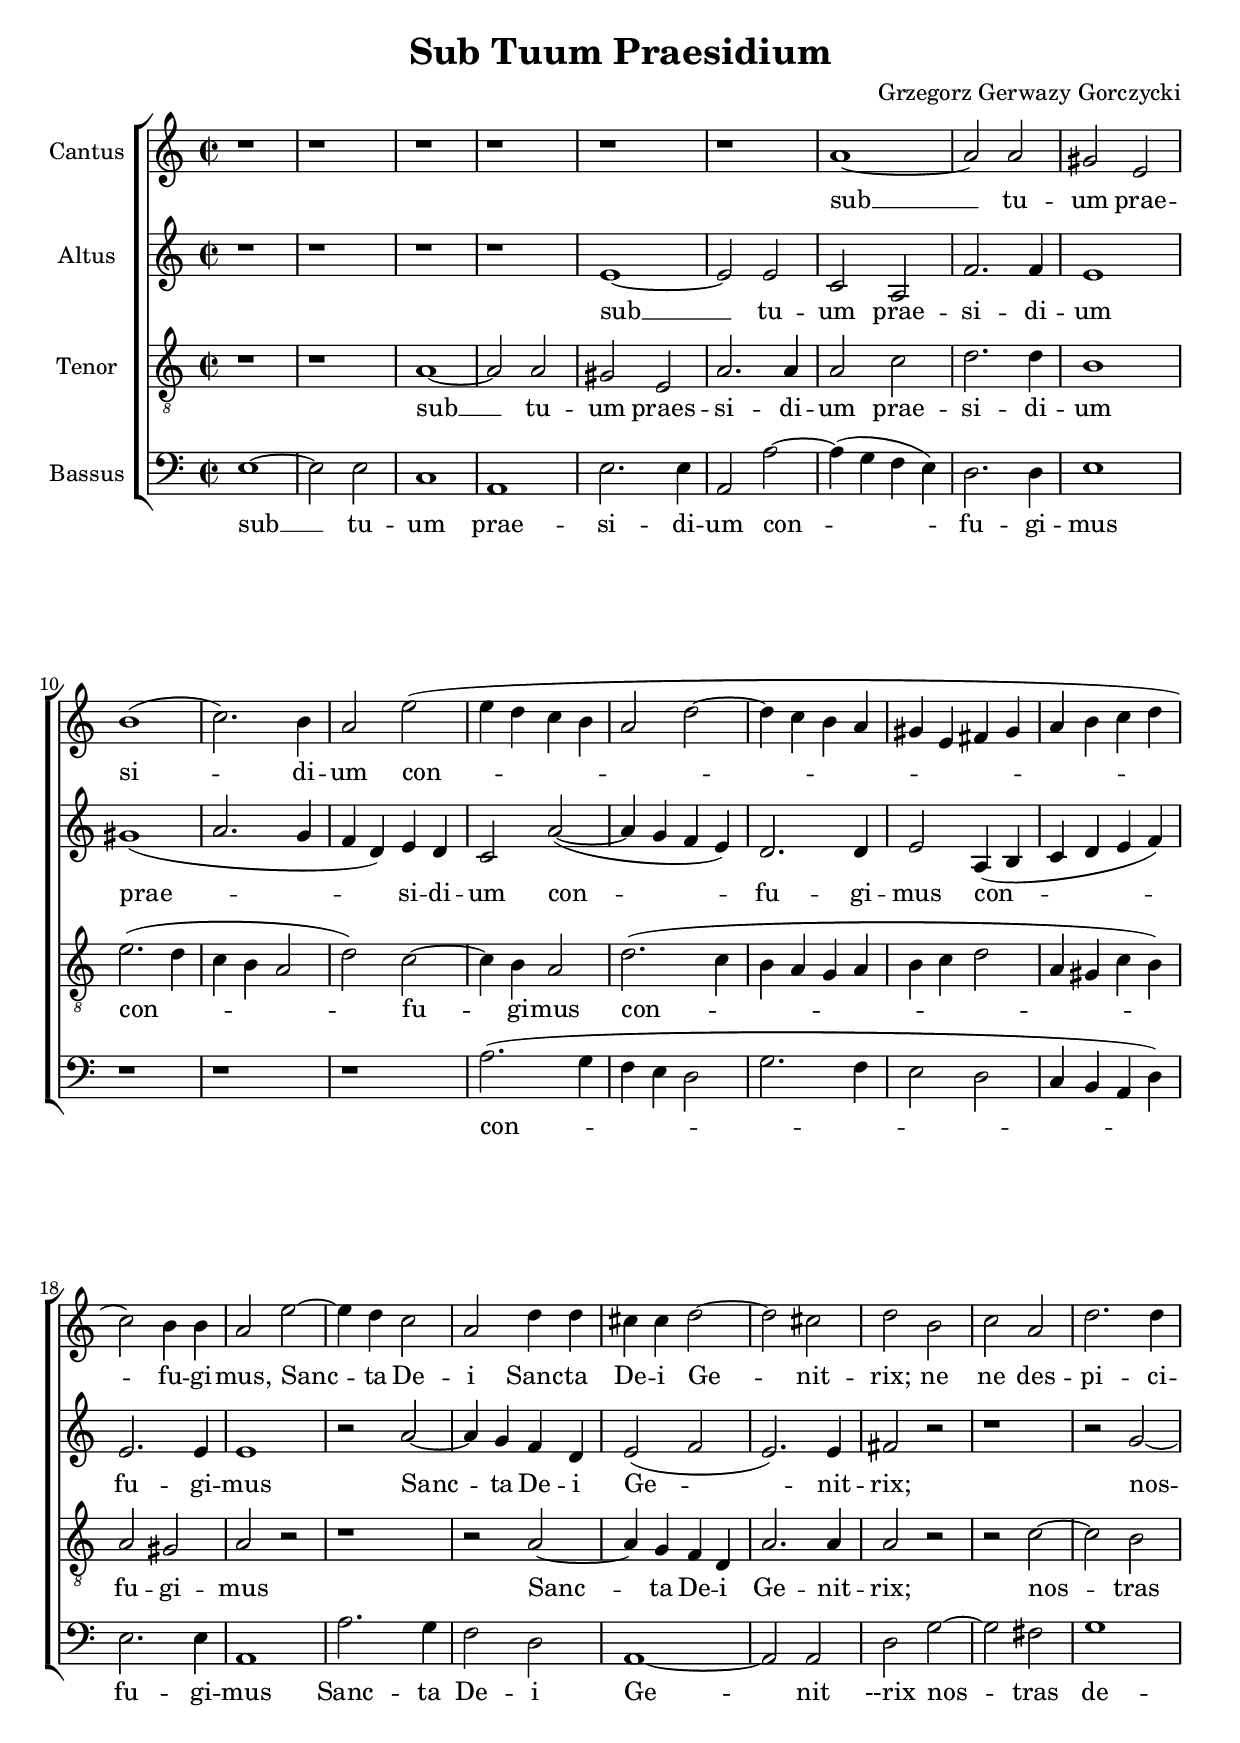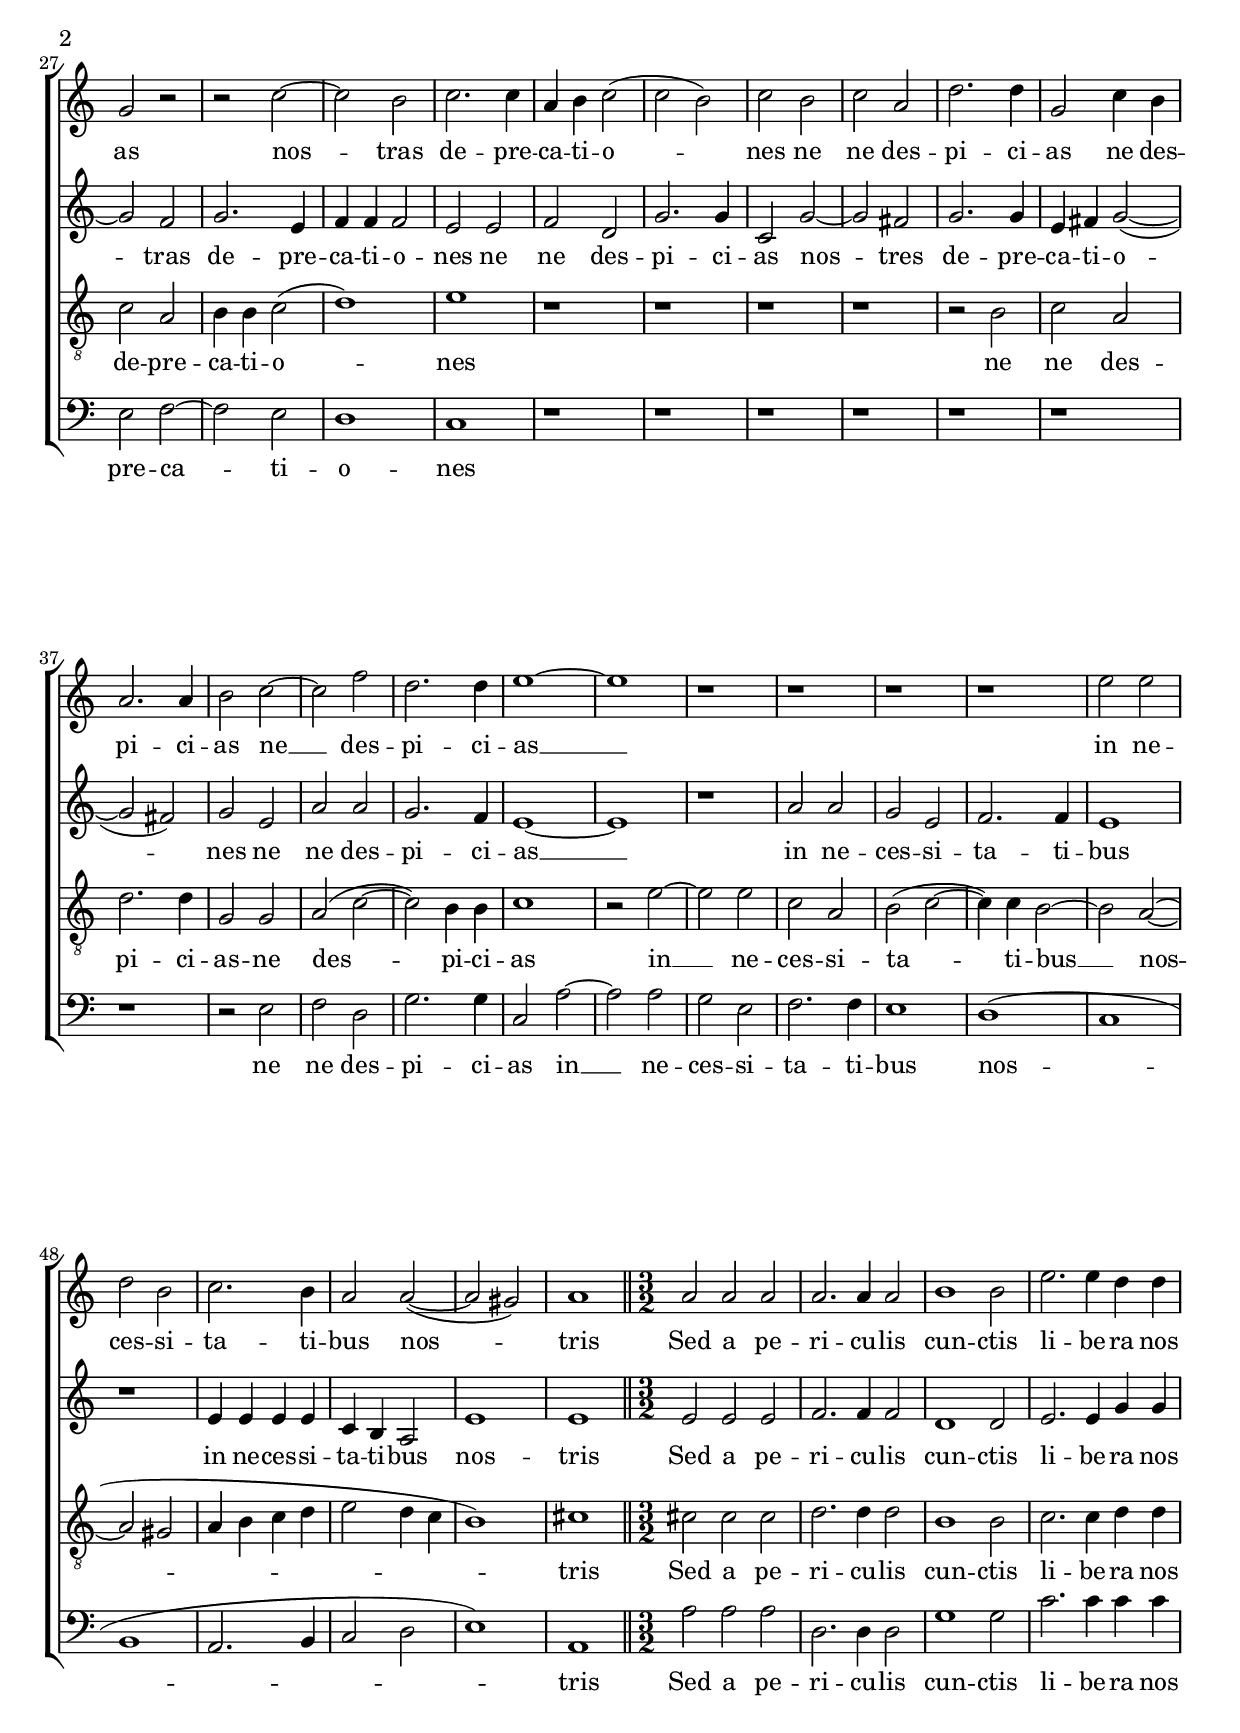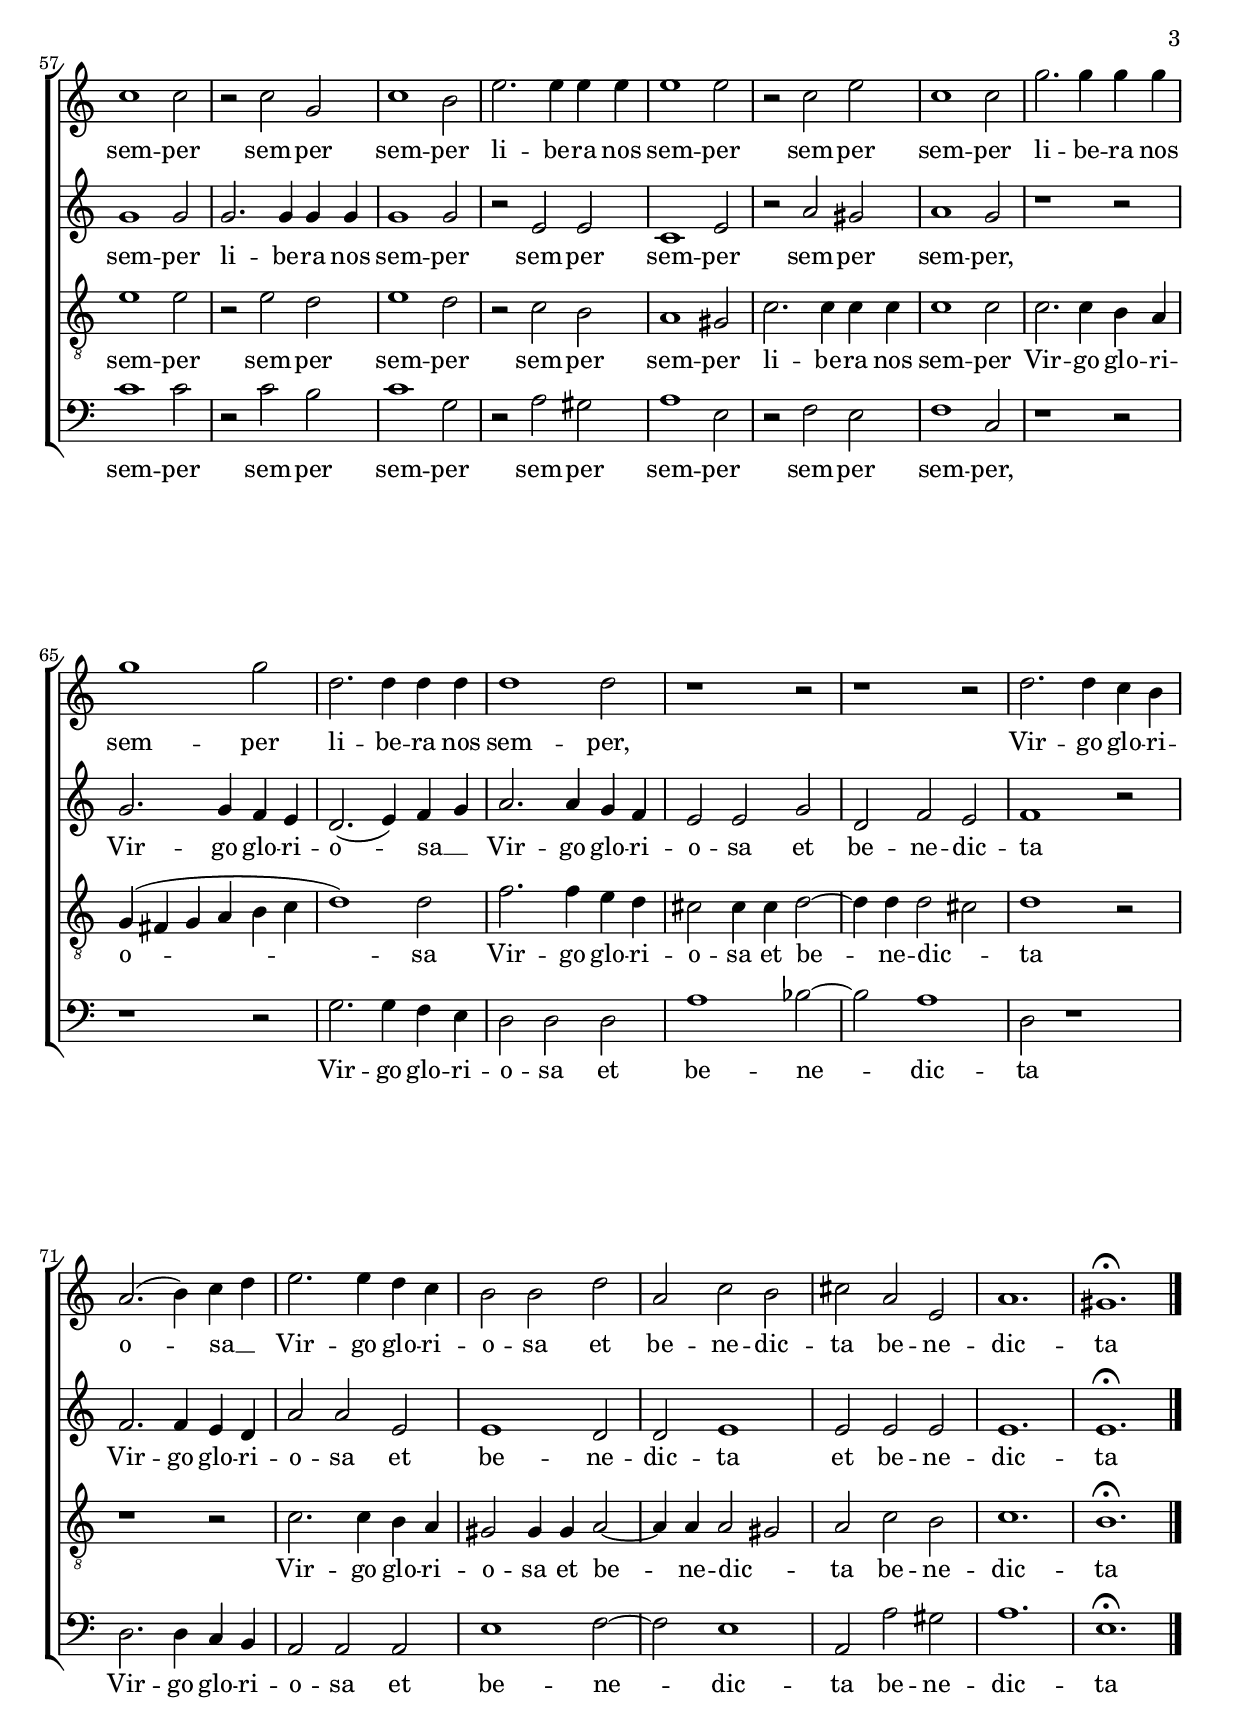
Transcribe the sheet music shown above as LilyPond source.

\version "2.18.2"
\header {
	title = "Sub Tuum Praesidium"
	composer = "Grzegorz Gerwazy Gorczycki"
}
global = {
  \key c \major
  \time 2/2
  % What does this do?
  %\dynamicUp
  % Not working yet
  %\set Score.currentBarNumber = #1
  %\set Score.barNumberVisibility = #(every-nth-bar-number-visible 5)
}
sopranonotes = \relative c'' {
	r1 | r1 | r1 | r1 | r1 |
    r1 | a1 ~ | a2 a2 | gis2 e2 | b'1( |
    c2.) b4 | a2 e'2( | e4 d4 c4 b4 | a2 d2 ~ | d4 c4 b4 a4 |  
    gis4 e4 fis4 gis4 | a4 b c4 d4 | c2) b4 b4 | a2 e'2 ~ | e4 d4 c2 |
    a2 d4 d4 | cis4 cis4 d2 ~ | d2 cis2 | d2 b2 | c2 a2 |
    d2. d4 | g,2 r2 | r2 c2 ~ | c2 b2 | c2. c4 |
    a4 b4 c2(  | c2 b2) | c2 b2 | c2 a2 | d2. d4 |
    g,2 c4 b4 | a2. a4 | b2 c2 ~ | c2 f2 | d2. d4 |
    e1 ~ | e1 | r1 | r1 | r1 |
    r1 | e2 e2 | d2 b2 | c2. b4 | a2 a2( ~ |
    a2 gis2) | a1 \bar "||"
    \time 3/2
    a2 a2 a2 | a2. a4 a2 | b1 b2 |
    e2. e4 d4 d4 | c1 c2 | r2 c2 g2 | c1 b2 | e2. e4 e4 e4 | 
    e1 e2 | r2 c2 e2 | c1 c2 | g'2. g4 g4 g4 | g1 g2 | 
    d2. d4 d4 d4 | d1 d2 | r1 r2 | r1 r2 | d2. d4 c4 b4 |
    a2.( b4) c4 ~ d4 | e2. e4 d4 c4 | b2 b2 d2 | a2 c2 b2 | cis2 a2 e2 |
    a1. | gis1.\fermata \bar "|."
}
sopranowords = \lyricmode {
	sub __ tu -- um prae -- si -- di -- um con -- % bar 12
    fu -- gi -- mus, Sanc -- ta De -- i Sanc -- ta De -- i % bar 22
    Ge -- nit -- rix; ne ne des -- pi -- ci -- as nos -- tras %bar 29
    de -- pre -- ca -- ti -- o -- nes ne ne des -- pi -- ci -- as %bar 36
    ne des -- pi -- ci -- as ne __ des -- pi -- ci -- as __ %bar 42 
    in ne -- ces -- si -- ta -- ti -- bus nos -- tris % Taktwechsel
    Sed a pe -- ri -- cu -- lis cun -- ctis li -- be -- ra nos sem -- per % b57
    sem -- per sem -- per li -- be -- ra nos sem -- per sem -- per %bar 62
    sem -- per li -- be -- ra nos sem -- per li -- be -- ra nos %bar 67
    sem -- per, Vir -- go glo -- ri -- o -- sa __ Vir -- go glo -- ri -- %b72
    o -- sa et be -- ne -- dic -- ta be -- ne -- dic -- ta

}
altonotes = \relative c' {
	r1 | r1 | r1 | r1 | e1 ~ |
	e2 e2 | c2 a2 | f'2. f4 | e1 | gis1( |
    a2. g4 | f4 d4) e4 d4 | c2 a'2( ~ | a4 g4 f4 e4) | d2. d4 |
    e2 a,4( b4 | c4 d4 e4 f4) | e2. e4 | e1 | r2 a2 ~ |
    a4 g4 f4 d4 | e2( f2 | e2.) e4 | fis2 r2 | r1 |
    r2 g2 ~ | g2 f2 | g2. e4 | f4 f4 f2 | e2 e2 | 
    f2 d2 | g2. g4 | c,2 g'2 ~ | g2 fis2 | g2. g4 |
    e4 fis4 g2( ~| g2 fis2) | g2 e2 | a2 a2 | g2. f4 | 
    e1 ~ | e1 | r1 | a2 a2 | g2 e2 |
    f2. f4 | e1 | r1 | e4 e4 e4 e4 | c4 b4 a2 |
    e'1 | e1 |
    \time 3/2
    e2 e2 e2 | f2. f4 f2 | d1 d2 |
    e2. e4 g4 g4 | g1 g2 | g2. g4 g4 g4 | g1 g2 | r2 e2 e2 |
    c1 e2 | r2 a2 gis2 | a1 g2 | r1 r2 | g2. g4 f4 e4 |
    d2.( e4) f4 ~ g4 | a2. a4 g4 f4 | e2 e2 g2 | d2 f2 e2 | f1 r2 |
    f2. f4 e4 d4 | a'2 a2 e2 | e1 d2 | d2 e1 | e2 e2 e2 |
    e1. | e1.\fermata |
}
altowords = \lyricmode {
	sub __ tu -- um prae -- si -- di -- um prae -- % bar 7 
    si -- di -- um con -- fu -- gi -- % bar 15
    mus con -- fu -- gi -- mus Sanc -- ta De -- i Ge -- nit -- rix; %bar 24 
    nos -- tras de -- pre -- ca -- ti -- o -- nes ne %bar30
    ne des -- pi -- ci -- as nos -- tres de -- pre -- ca -- ti -- o -- %bar36
    nes ne ne des -- pi -- ci -- as __ in ne -- ces -- si -- ta -- ti -- bus %b46
    in ne -- ces -- si -- ta -- ti -- bus nos -- tris %Taktwechsel
    Sed a pe -- ri -- cu -- lis cun -- ctis li -- be -- ra nos sem -- per %b57
    li -- be -- ra nos sem -- per sem -- per sem -- per sem -- per %bar 62
    sem -- per, Vir -- go glo -- ri -- o -- sa __ Vir -- go glo -- ri -- %b67
    o -- sa et be -- ne -- dic -- ta Vir -- go glo -- ri -- o -- sa et %bar 72
    be -- ne -- dic -- ta et be -- ne -- dic -- ta

}
tenornotes = \relative c' {
  \clef "G_8"
	r1 |  r1 | a1 ~ | a2 a2 | gis2 e2 |
	a2. a4 | a2 c2 | d2. d4 | b1 | e2.( d4 |
    c4 b4 a2 | d2) c2 ~ | c4 b4 a2 | d2.( c4 | b4 a4 g4 a4 |
    b4 c4 d2 | a4 gis4 c4 b4) | a2 gis2 | a2 r2 | r1 |
    r2 a2 ~| a4 g4 f4 d4 | a'2. a4 | a2 r2 | r2 c2 ~ |
    c2 b2 | c2 a2 | b4 b4 c2( | d1) | e1 |
    r1 | r1 | r1 | r1 | r2 b2 |
    c2 a2 | d2. d4 | g,2 g2 | a2( c2 ~ | c2) b4 b4 |
    c1 | r2 e2 ~ | e2 e2 | c2 a2 | b2( c2 ~ |
    c4) c4 b2 ~ | b2 a2( ~ | a2 gis2 | a4 b4 c4 d4 | e2 d4 c4 |
    b1) | cis1 |
    \time 3/2
    cis2 cis2 cis2 | d2. d4 d2 | b1 b2 |
    c2. c4 d4 d4 | e1 e2 | r2 e2 d2 | e1 d2 | r2 c2 b2 |
    a1 gis2 | c2. c4 c4 c4 | c1 c2 | c2. c4 b4 a4 | g4( fis4 g4 a4 b4 c4 |
    d1) d2 | f2. f4 e4 d4 | cis2 cis4 cis4 d2 ~ | d4 d4 d2 ~ cis2| d1 r2 |
    r1 r2 | c2. c4 b4 a4 | gis2 gis4 gis4 a2 ~ | a4 a4 a2 ~ gis2 | a2 c2 b2 |
    c1. | b1.\fermata |
}
tenorwords = \lyricmode {
	sub __ tu -- um praes -- si -- di -- um prae -- si -- di -- um %bar9 
    con -- fu -- gi -- mus con -- fu -- gi -- mus %bar 19
    Sanc -- ta De -- i Ge -- nit -- rix; nos -- tras de -- pre -- ca -- %bar28
    ti -- o -- nes ne ne des -- pi -- ci -- as -- ne des -- pi -- ci -- as %b41
    in __ ne -- ces -- si -- ta -- ti -- bus __ nos -- tris % Taktwechsel
    Sed a pe -- ri -- cu -- lis cun -- ctis li -- be -- ra nos sem -- per %b57
    sem -- per sem -- per sem -- per sem -- per li -- be -- ra nos
    sem -- per Vir -- go %bar 64 
    glo -- ri -- o -- sa Vir -- go glo -- ri -- o -- sa et %bar 68
    be -- ne -- dic -- ta Vir -- go glo -- ri -- o -- sa et %bar73
    be -- ne -- dic -- ta be -- ne -- dic -- ta


}
bassnotes = \relative c {
  \clef bass
	e1 ~ | e2 e2 | c1 | a1 | e'2. e4 |
	a,2 a'2 ~ | a4( g4  f4  e4) | d2. d4 | e1 | r1 |
    r1 | r1 | a2.( g4 | f4 e4 d2 | g2. f4 |
    e2 d2 | c4 b4 a4 d4) | e2. e4 | a,1 | a'2. g4 |
    f2 d2 | a1 ~ | a2 a2 | d2 g2 ~ | g2 fis2 |
    g1 | e2 f2 ~ | f2 e2 | d1 | c1 |
    r1 | r1 | r1 | r1 | r1 |
    r1 | r1 | r2 e2 | f2 d2 | g2. g4 | 
    c,2 a'2 ~ | a2 a2 | g2 e2 | f2. f4 | e1 |
    d1( | c1 | b1 | a2. b4 | c2 d2 |
    e1) | a,1 | 
    \time 3/2
    a'2 a2 a2 | d,2. d4 d2 | g1 g2 |
    c2. c4 c4 c4 | c1 c2 | r2 c2 b2 | c1 g2 | r2 a2 gis2 |
    a1 e2 | r2 f2 e2 | f1 c2 | r1 r2 | r1 r2 |
    g'2. g4 f4 e4 | d2 d2 d2 | a'1 bes2 ~ | bes2 a1 | d,2 r1 | 
    d2. d4 c4 b4 | a2 a2 a2 | e'1 f2 ~ | f2 e1 | a,2 a'2 gis2 |
    a1. | e1.\fermata |
}
basswords = \lyricmode {
	sub __ tu -- um prae -- si -- di -- um con -- fu -- gi -- mus %bar 9 
    con -- fu -- gi -- mus Sanc -- ta De -- i Ge -- nit --rix %bar24
    nos -- tras de -- pre -- ca -- ti -- o -- nes %bar30
    ne ne des -- pi -- ci -- as in __ ne -- ces -- si -- ta -- ti -- bus %bar45  
    nos -- tris % Taktwechsel
    Sed a pe -- ri -- cu -- lis cun -- ctis li -- be -- ra nos sem -- per %b57 
    sem -- per sem -- per sem -- per sem -- per sem -- per sem -- per, %bar 62
    Vir -- go glo -- ri -- o -- sa et be -- ne -- dic -- ta % bar 70
    Vir -- go glo -- ri -- o -- sa et be -- ne -- dic -- ta be -- ne -- dic -- ta
}

\score {
  \new ChoirStaff <<
    \new Staff <<
	 \set Staff.instrumentName = #"Cantus"
      \new Voice = "soprano" <<
        \global
        \sopranonotes
      >>
      \lyricsto "soprano" \new Lyrics \sopranowords
    >>
    \new Staff <<
	 \set Staff.instrumentName = #"Altus"
      \new Voice = "alto" <<
        \global
        \altonotes
      >>
      \lyricsto "alto" \new Lyrics \altowords
    >>
    \new Staff <<
	 \set Staff.instrumentName = #"Tenor"
      \new Voice = "tenor" <<
        \global
        \tenornotes
      >>
      \lyricsto "tenor" \new Lyrics \tenorwords
    >>
    \new Staff <<
	 \set Staff.instrumentName = #"Bassus"
      \new Voice = "bass" <<
        \global
        \bassnotes
      >>
      \lyricsto "bass" \new Lyrics \basswords
    >>
  >>
}
